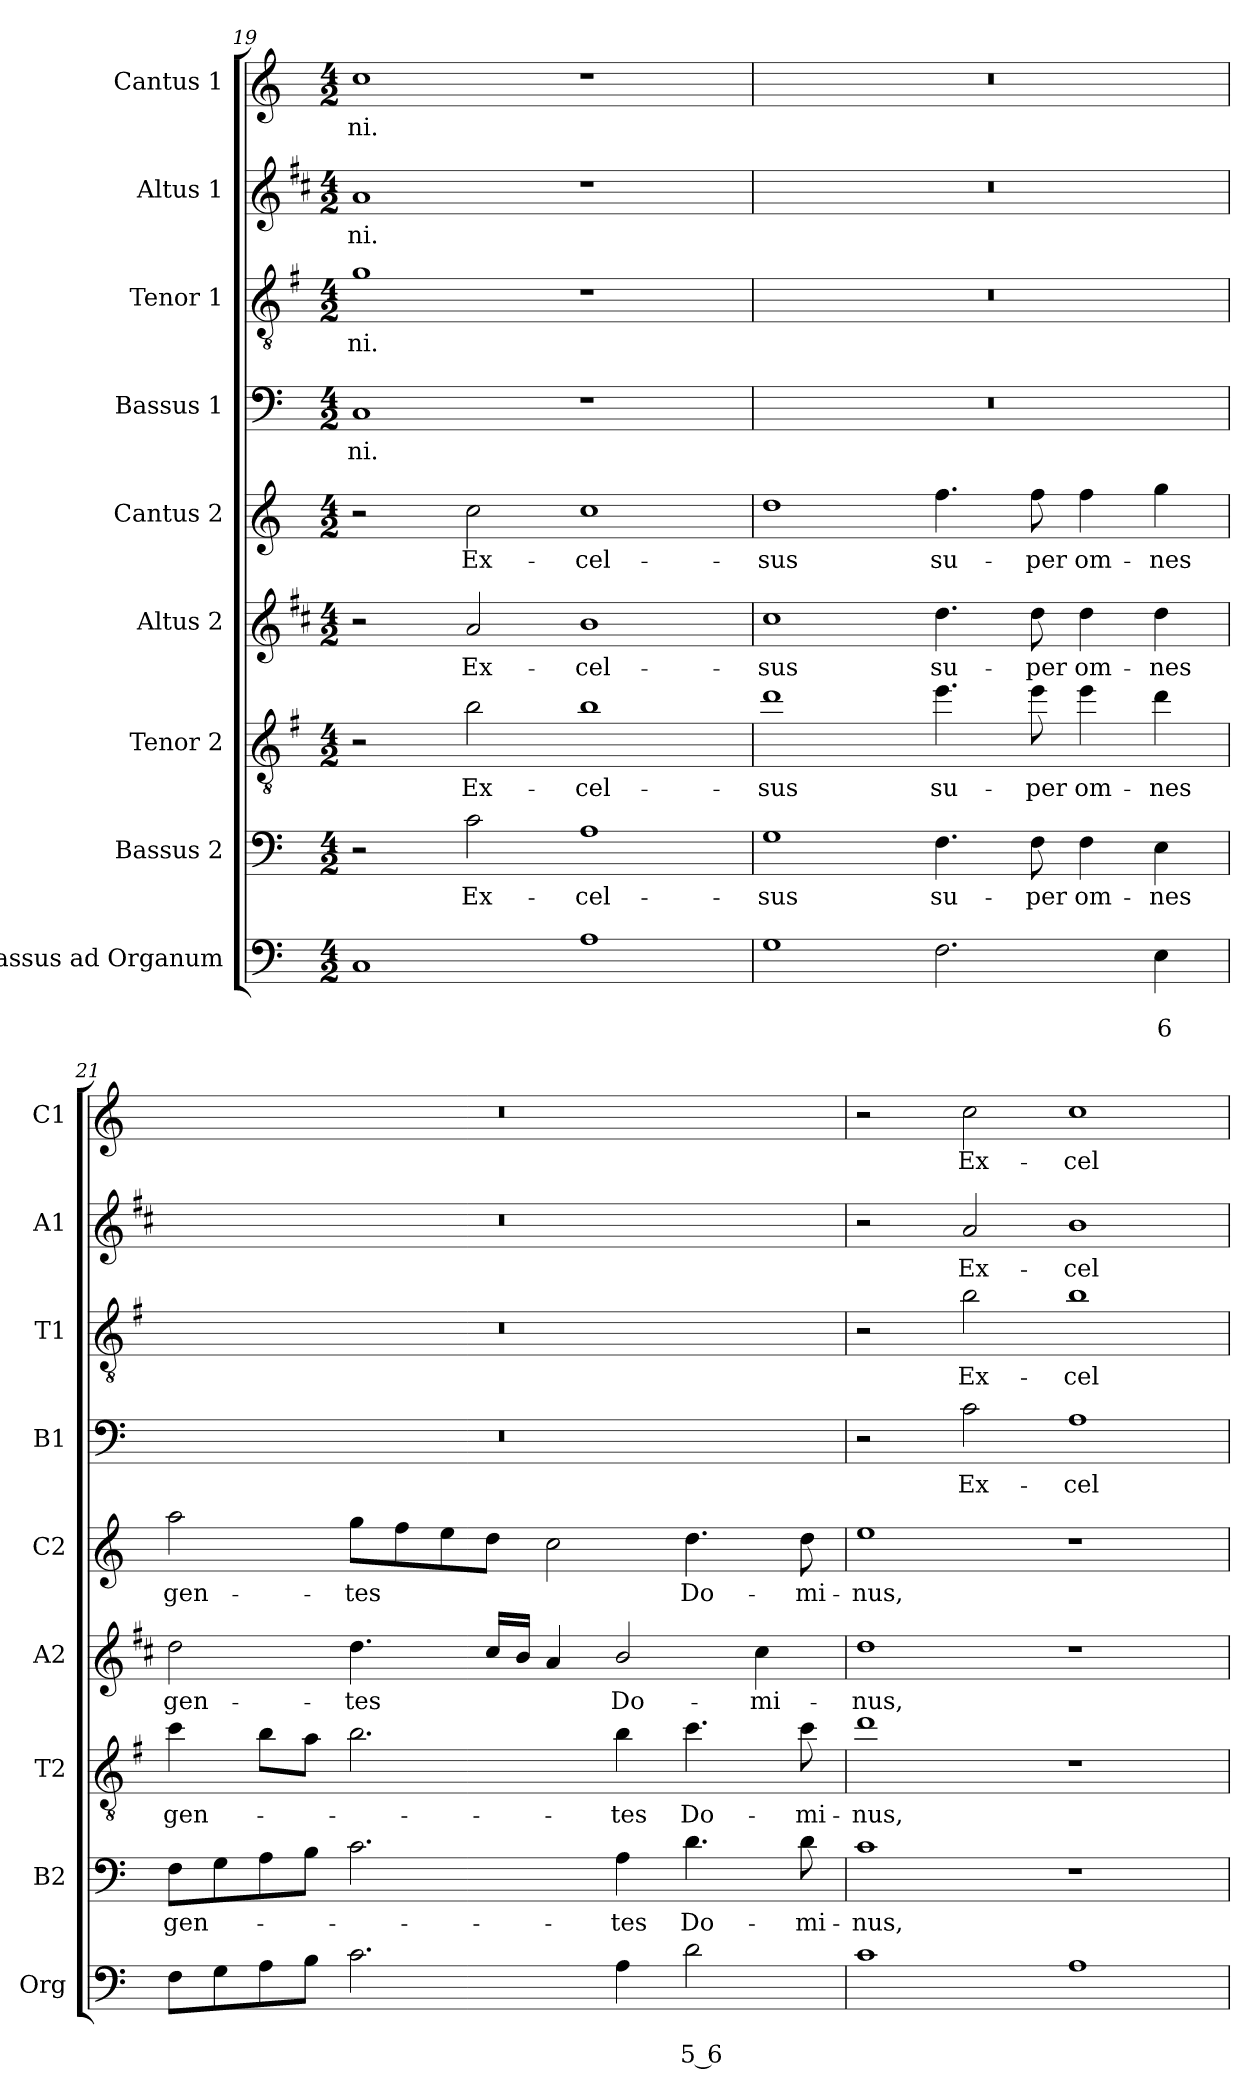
**kern	**text	**text	**kern	**text	**kern	**text	**kern	**text	**kern	**text	**kern	**text	**kern	**text	**kern	**text	**kern	**text
*part9	*part9	*part9	*part8	*part8	*part7	*part7	*part6	*part6	*part5	*part5	*part4	*part4	*part3	*part3	*part2	*part2	*part1	*part1
*staff9	*staff9	*staff9	*staff8	*staff8	*staff7	*staff7	*staff6	*staff6	*staff5	*staff5	*staff4	*staff4	*staff3	*staff3	*staff2	*staff2	*staff1	*staff1
*I"Bassus ad Organum	*	*	*I"Bassus 2	*	*I"Tenor 2	*	*I"Altus 2	*	*I"Cantus 2	*	*I"Bassus 1	*	*I"Tenor 1	*	*I"Altus 1	*	*I"Cantus 1	*
*I'Org	*	*	*I'B2	*	*I'T2	*	*I'A2	*	*I'C2	*	*I'B1	*	*I'T1	*	*I'A1	*	*I'C1	*
*clefF4	*	*	*clefF4	*	*clefGv2	*	*clefG2	*	*clefG2	*	*clefF4	*	*clefGv2	*	*clefG2	*	*clefG2	*
*	*	*	*	*	*ITrd4c7	*	*ITrd1c2	*	*	*	*	*	*ITrd4c7	*	*ITrd1c2	*	*	*
*k[]	*	*	*k[]	*	*k[]	*	*k[]	*	*k[]	*	*k[]	*	*k[]	*	*k[]	*	*k[]	*
*C:	*	*	*C:	*	*C:	*	*C:	*	*C:	*	*C:	*	*C:	*	*C:	*	*C:	*
*M4/2	*	*	*M4/2	*	*M4/2	*	*M4/2	*	*M4/2	*	*M4/2	*	*M4/2	*	*M4/2	*	*M4/2	*
=19	=19	=19	=19	=19	=19	=19	=19	=19	=19	=19	=19	=19	=19	=19	=19	=19	=19	=19
!	!	!	!	!	!	!	!	!	!	!	!	!LO:LY:b	!	!LO:LY:b	!	!LO:LY:b	!	!LO:LY:b
1C	.	.	2r	.	2r	.	2r	.	2r	.	1C	-ni.	1c	-ni.	1g	-ni.	1cc	-ni.
!	!	!	!	!LO:LY:b	!	!LO:LY:b	!	!LO:LY:b	!	!LO:LY:b	!	!	!	!	!	!	!	!
.	.	.	2c\	Ex-	2e\	Ex-	2g/	Ex-	2cc\	Ex-	.	.	.	.	.	.	.	.
!	!	!	!	!LO:LY:b	!	!LO:LY:b	!	!LO:LY:b	!	!LO:LY:b	!	!	!	!	!	!	!	!
1A	.	.	1A	-cel-	1e	-cel-	1a	-cel-	1cc	-cel-	1r	.	1r	.	1r	.	1r	.
=20	=20	=20	=20	=20	=20	=20	=20	=20	=20	=20	=20	=20	=20	=20	=20	=20	=20	=20
!	!	!	!	!LO:LY:b	!	!LO:LY:b	!	!LO:LY:b	!	!LO:LY:b	!	!	!	!	!	!	!	!
1G	.	.	1G	-sus	1g	-sus	1b	-sus	1dd	-sus	0r	.	0r	.	0r	.	0r	.
!	!	!	!	!LO:LY:b	!	!LO:LY:b	!	!LO:LY:b	!	!LO:LY:b	!	!	!	!	!	!	!	!
2.F\	.	.	4.F\	su-	4.a\	su-	4.cc\	su-	4.ff\	su-	.	.	.	.	.	.	.	.
!	!	!	!	!LO:LY:b	!	!LO:LY:b	!	!LO:LY:b	!	!LO:LY:b	!	!	!	!	!	!	!	!
.	.	.	8F\	-per	8a\	-per	8cc\	-per	8ff\	-per	.	.	.	.	.	.	.	.
!	!	!	!	!LO:LY:b	!	!LO:LY:b	!	!LO:LY:b	!	!LO:LY:b	!	!	!	!	!	!	!	!
.	.	.	4F\	om-	4a\	om-	4cc\	om-	4ff\	om-	.	.	.	.	.	.	.	.
!	!	!LO:LY:b	!	!LO:LY:b	!	!LO:LY:b	!	!LO:LY:b	!	!LO:LY:b	!	!	!	!	!	!	!	!
4E\	.	6	4E\	-nes	4g\	-nes	4cc\	-nes	4gg\	-nes	.	.	.	.	.	.	.	.
!!LO:PB:g=z
=21	=21	=21	=21	=21	=21	=21	=21	=21	=21	=21	=21	=21	=21	=21	=21	=21	=21	=21
!	!	!	!	!LO:LY:b	!	!LO:LY:b	!	!LO:LY:b	!	!LO:LY:b	!	!	!	!	!	!	!	!
8F\L	.	.	8F\L	gen-	4f\	gen-	2cc\	gen-	2aa\	gen-	0r	.	0r	.	0r	.	0r	.
8G\	.	.	8G\	.	.	.	.	.	.	.	.	.	.	.	.	.	.	.
8A\	.	.	8A\	.	8e\L	.	.	.	.	.	.	.	.	.	.	.	.	.
8B\J	.	.	8B\J	.	8d\J	.	.	.	.	.	.	.	.	.	.	.	.	.
!	!	!	!	!	!	!	!	!LO:LY:b	!	!LO:LY:b	!	!	!	!	!	!	!	!
2.c\	.	.	2.c\	.	2.e\	.	4.cc\	-tes	8gg\L	-tes	.	.	.	.	.	.	.	.
.	.	.	.	.	.	.	.	.	8ff\	.	.	.	.	.	.	.	.	.
.	.	.	.	.	.	.	.	.	8ee\	.	.	.	.	.	.	.	.	.
.	.	.	.	.	.	.	16b/LL	.	8dd\J	.	.	.	.	.	.	.	.	.
.	.	.	.	.	.	.	16a/JJ	.	.	.	.	.	.	.	.	.	.	.
.	.	.	.	.	.	.	4g/	.	2cc\	.	.	.	.	.	.	.	.	.
!	!	!	!	!LO:LY:b	!	!LO:LY:b	!	!LO:LY:b	!	!	!	!	!	!	!	!	!	!
4A\	.	.	4A\	-tes	4e\	-tes	2a/	Do-	.	.	.	.	.	.	.	.	.	.
!	!	!LO:LY:b	!	!LO:LY:b	!	!LO:LY:b	!	!	!	!LO:LY:b	!	!	!	!	!	!	!	!
2d\	.	5 6	4.d\	Do-	4.f\	Do-	.	.	4.dd\	Do-	.	.	.	.	.	.	.	.
!	!	!	!	!	!	!	!	!LO:LY:b	!	!	!	!	!	!	!	!	!	!
.	.	.	.	.	.	.	4b\	-mi-	.	.	.	.	.	.	.	.	.	.
!	!	!	!	!LO:LY:b	!	!LO:LY:b	!	!	!	!LO:LY:b	!	!	!	!	!	!	!	!
.	.	.	8d\	-mi-	8f\	-mi-	.	.	8dd\	-mi-	.	.	.	.	.	.	.	.
=22	=22	=22	=22	=22	=22	=22	=22	=22	=22	=22	=22	=22	=22	=22	=22	=22	=22	=22
!	!	!	!	!LO:LY:b	!	!LO:LY:b	!	!LO:LY:b	!	!LO:LY:b	!	!	!	!	!	!	!	!
1c	.	.	1c	-nus,	1g	-nus,	1cc	-nus,	1ee	-nus,	2r	.	2r	.	2r	.	2r	.
!	!	!	!	!	!	!	!	!	!	!	!	!LO:LY:b	!	!LO:LY:b	!	!LO:LY:b	!	!LO:LY:b
.	.	.	.	.	.	.	.	.	.	.	2c\	Ex-	2e\	Ex-	2g/	Ex-	2cc\	Ex-
!	!	!	!	!	!	!	!	!	!	!	!	!LO:LY:b	!	!LO:LY:b	!	!LO:LY:b	!	!LO:LY:b
1A	.	.	1r	.	1r	.	1r	.	1r	.	1A	-cel-	1e	-cel-	1a	-cel-	1cc	-cel-
=	=	=	=	=	=	=	=	=	=	=	=	=	=	=	=	=	=	=
*-	*-	*-	*-	*-	*-	*-	*-	*-	*-	*-	*-	*-	*-	*-	*-	*-	*-	*-
